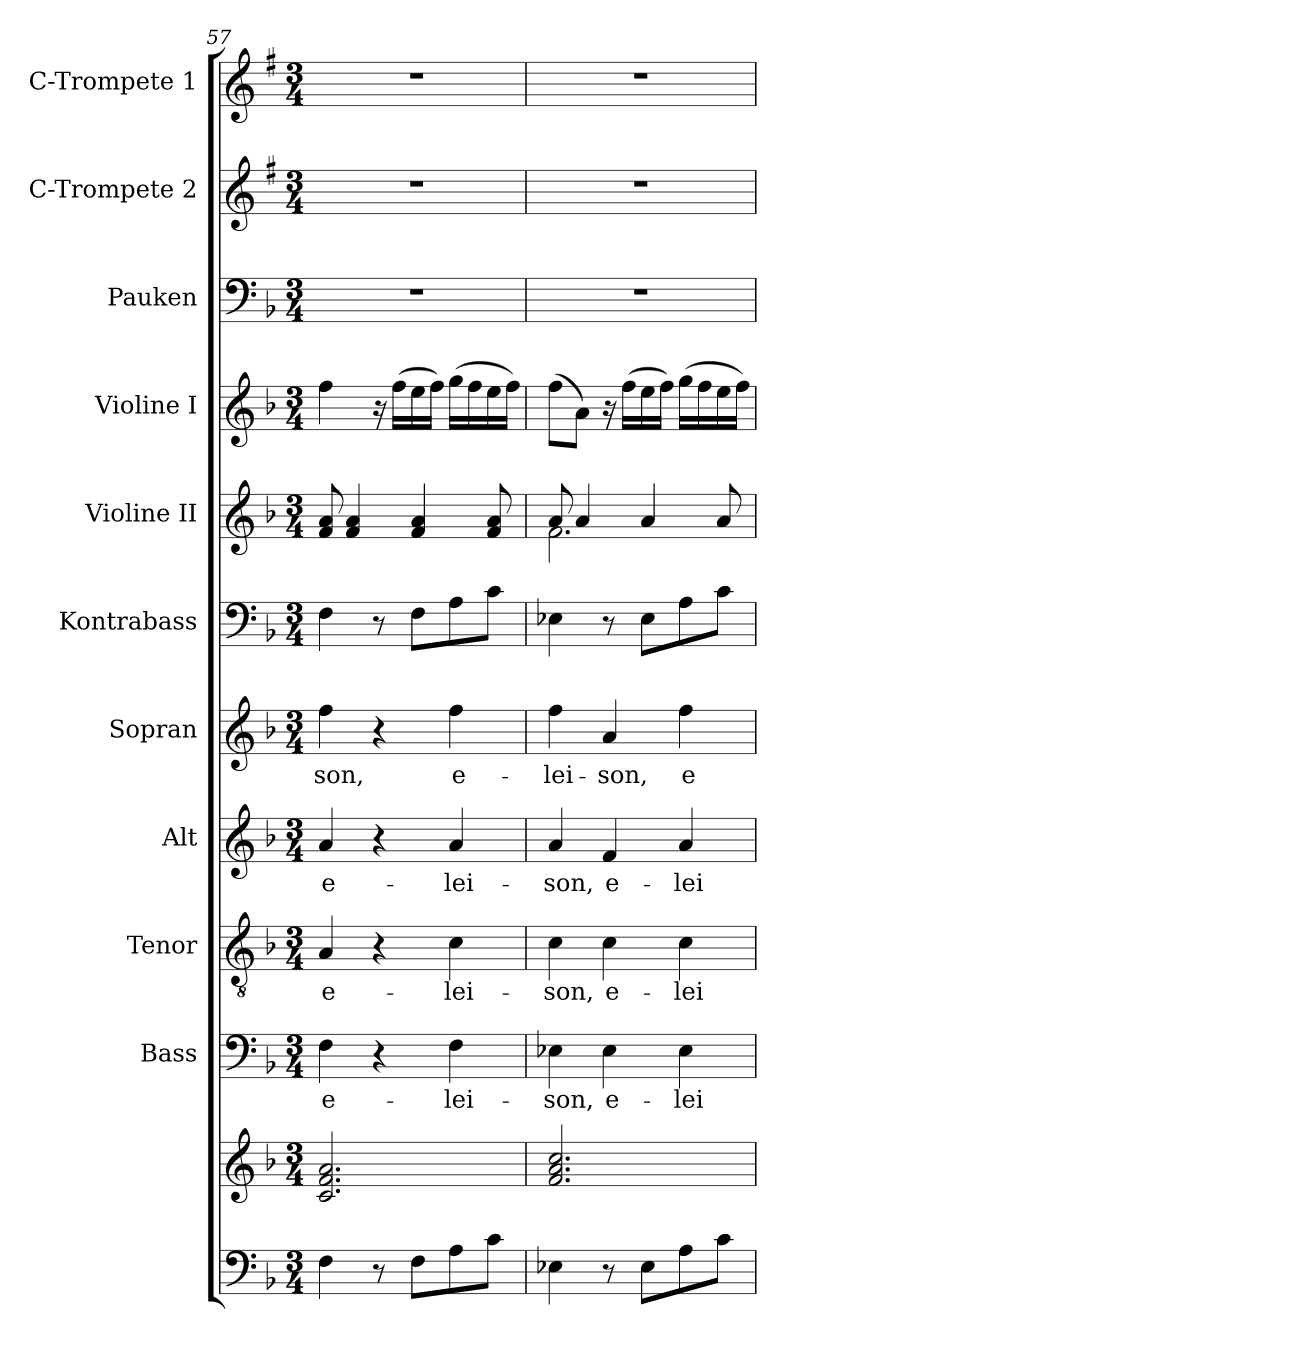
**kern	**kern	**kern	**text	**kern	**text	**kern	**text	**kern	**text	**kern	**kern	**kern	**kern	**kern	**kern
*part11	*part11	*part10	*part10	*part9	*part9	*part8	*part8	*part7	*part7	*part6	*part5	*part4	*part3	*part2	*part1
*staff12	*staff11	*staff10	*staff10	*staff9	*staff9	*staff8	*staff8	*staff7	*staff7	*staff6	*staff5	*staff4	*staff3	*staff2	*staff1
*	*	*I"Bass	*	*I"Tenor	*	*I"Alt	*	*I"Sopran	*	*I"Kontrabass	*I"Violine II	*I"Violine I	*I"Pauken	*I"C-Trompete 2	*I"C-Trompete 1
*	*	*I'B.	*	*I'T.	*	*I'A.	*	*I'S.	*	*I'Kb.	*I'Vl. II	*I'Vl. I	*I'Pk.	*I'C Trp. 2	*I'C Trp. 1
!!LO:PB:g=z
*clefF4	*clefG2	*clefF4	*	*clefGv2	*	*clefG2	*	*clefG2	*	*clefF4	*clefG2	*clefG2	*clefF4	*clefG2	*clefG2
*	*	*	*	*	*	*	*	*	*	*ITrd7c12	*	*	*	*ITrd1c2	*ITrd1c2
*k[b-]	*k[b-]	*k[b-]	*	*k[b-]	*	*k[b-]	*	*k[b-]	*	*k[b-]	*k[b-]	*k[b-]	*k[b-]	*k[b-]	*k[b-]
*F:	*F:	*F:	*	*F:	*	*F:	*	*F:	*	*F:	*F:	*F:	*F:	*F:	*F:
*M3/4	*M3/4	*M3/4	*	*M3/4	*	*M3/4	*	*M3/4	*	*M3/4	*M3/4	*M3/4	*M3/4	*M3/4	*M3/4
=57	=57	=57	=57	=57	=57	=57	=57	=57	=57	=57	=57	=57	=57	=57	=57
!	!	!	!LO:LY:b	!	!LO:LY:b	!	!LO:LY:b	!	!LO:LY:b	!	!	!	!	!	!
4F\	2.c/ 2.f/ 2.a/	4F\	e-	4A/	e-	4a/	e-	4ff\	-son,	4FF\	8f/ 8a/	4ff\	2.r	2.r	2.r
.	.	.	.	.	.	.	.	.	.	.	4f/ 4a/	.	.	.	.
8r	.	4r	.	4r	.	4r	.	4r	.	8r	.	16r	.	.	.
.	.	.	.	.	.	.	.	.	.	.	.	(>16ff\LL	.	.	.
8F\L	.	.	.	.	.	.	.	.	.	8FF\L	4f/ 4a/	16ee\	.	.	.
.	.	.	.	.	.	.	.	.	.	.	.	16ff\JJ)	.	.	.
!	!	!	!LO:LY:b	!	!LO:LY:b	!	!LO:LY:b	!	!LO:LY:b	!	!	!	!	!	!
8A\	.	4F\	-lei-	4c\	-lei-	4a/	-lei-	4ff\	e-	8AA\	.	(>16gg\LL	.	.	.
.	.	.	.	.	.	.	.	.	.	.	.	16ff\	.	.	.
8c\J	.	.	.	.	.	.	.	.	.	8C\J	8f/ 8a/	16ee\	.	.	.
.	.	.	.	.	.	.	.	.	.	.	.	16ff\JJ)	.	.	.
=58	=58	=58	=58	=58	=58	=58	=58	=58	=58	=58	=58	=58	=58	=58	=58
!	!	!	!LO:LY:b	!	!LO:LY:b	!	!LO:LY:b	!	!LO:LY:b	!	!	!	!	!	!
*	*	*	*	*	*	*	*	*	*	*	*^	*	*	*	*
4E-X\	2.f/ 2.a/ 2.cc/	4E-X\	-son,	4c\	-son,	4a/	-son,	4ff\	-lei-	4EE-X\	8a/	2.f\	(>8ff\L	2.r	2.r	2.r
.	.	.	.	.	.	.	.	.	.	.	4a/	.	8a\J)	.	.	.
!	!	!	!LO:LY:b	!	!LO:LY:b	!	!LO:LY:b	!	!LO:LY:b	!	!	!	!	!	!	!
8r	.	4E-\	e-	4c\	e-	4f/	e-	4a/	-son,	8r	.	.	16r	.	.	.
.	.	.	.	.	.	.	.	.	.	.	.	.	(>16ff\LL	.	.	.
8E-\L	.	.	.	.	.	.	.	.	.	8EE-\L	4a/	.	16ee\	.	.	.
.	.	.	.	.	.	.	.	.	.	.	.	.	16ff\JJ)	.	.	.
!	!	!	!LO:LY:b	!	!LO:LY:b	!	!LO:LY:b	!	!LO:LY:b	!	!	!	!	!	!	!
8A\	.	4E-\	-lei-	4c\	-lei-	4a/	-lei-	4ff\	e-	8AA\	.	.	(>16gg\LL	.	.	.
.	.	.	.	.	.	.	.	.	.	.	.	.	16ff\	.	.	.
8c\J	.	.	.	.	.	.	.	.	.	8C\J	8a/	.	16ee\	.	.	.
.	.	.	.	.	.	.	.	.	.	.	.	.	16ff\JJ)	.	.	.
*	*	*	*	*	*	*	*	*	*	*	*v	*v	*	*	*	*
=	=	=	=	=	=	=	=	=	=	=	=	=	=	=	=
*-	*-	*-	*-	*-	*-	*-	*-	*-	*-	*-	*-	*-	*-	*-	*-
